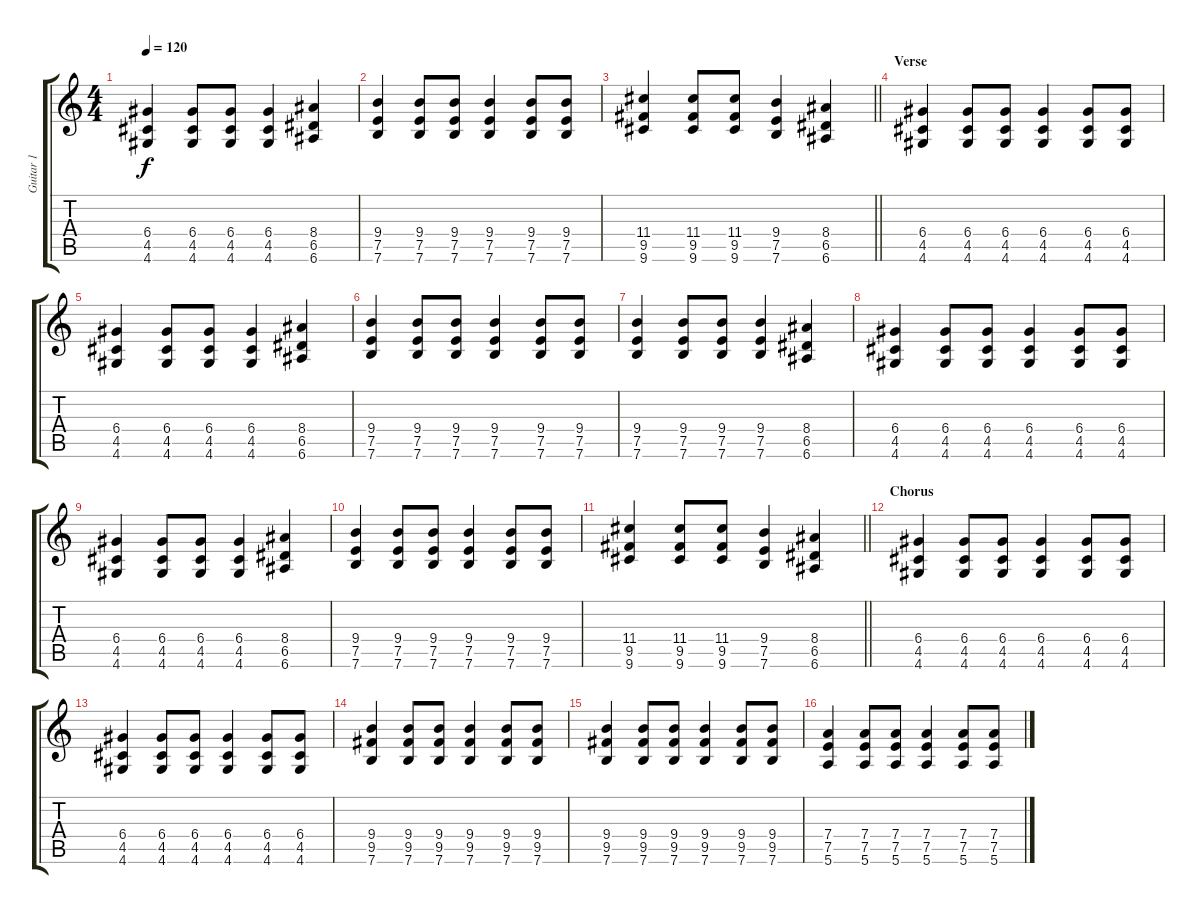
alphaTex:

\track ("Guitar 1" "Guitar 1") {instrument distortionguitar}
\staff {score tabs}
\tuning (E4 B3 G3 D3 A2 E2) {hide}
\ts (4 4)
\tempo 120
\clef g2
\ks c
(6.4 4.5 4.6).4{dy f} (6.4 4.5 4.6).8 (6.4 4.5 4.6).8 (6.4 4.5 4.6).4 (8.4 6.5 6.6).4 |
(9.4 7.5 7.6).4 (9.4 7.5 7.6).8 (9.4 7.5 7.6).8 (9.4 7.5 7.6).4 (9.4 7.5 7.6).8 (9.4 7.5 7.6).8 |
\barLineRight lightlight
(11.4 9.5 9.6).4 (11.4 9.5 9.6).8 (11.4 9.5 9.6).8 (9.4 7.5 7.6).4 (8.4 6.5 6.6).4 |
\section ("" "Verse")
(6.4 4.5 4.6).4 (6.4 4.5 4.6).8 (6.4 4.5 4.6).8 (6.4 4.5 4.6).4 (6.4 4.5 4.6).8 (6.4 4.5 4.6).8 |
(6.4 4.5 4.6).4 (6.4 4.5 4.6).8 (6.4 4.5 4.6).8 (6.4 4.5 4.6).4 (8.4 6.5 6.6).4 |
(9.4 7.5 7.6).4 (9.4 7.5 7.6).8 (9.4 7.5 7.6).8 (9.4 7.5 7.6).4 (9.4 7.5 7.6).8 (9.4 7.5 7.6).8 |
(9.4 7.5 7.6).4 (9.4 7.5 7.6).8 (9.4 7.5 7.6).8 (9.4 7.5 7.6).4 (8.4 6.5 6.6).4 |
(6.4 4.5 4.6).4 (6.4 4.5 4.6).8 (6.4 4.5 4.6).8 (6.4 4.5 4.6).4 (6.4 4.5 4.6).8 (6.4 4.5 4.6).8 |
(6.4 4.5 4.6).4 (6.4 4.5 4.6).8 (6.4 4.5 4.6).8 (6.4 4.5 4.6).4 (8.4 6.5 6.6).4 |
(9.4 7.5 7.6).4 (9.4 7.5 7.6).8 (9.4 7.5 7.6).8 (9.4 7.5 7.6).4 (9.4 7.5 7.6).8 (9.4 7.5 7.6).8 |
\barLineRight lightlight
(11.4 9.5 9.6).4 (11.4 9.5 9.6).8 (11.4 9.5 9.6).8 (9.4 7.5 7.6).4 (8.4 6.5 6.6).4 |
\section ("" "Chorus")
(6.4 4.5 4.6).4 (6.4 4.5 4.6).8 (6.4 4.5 4.6).8 (6.4 4.5 4.6).4 (6.4 4.5 4.6).8 (6.4 4.5 4.6).8 |
(6.4 4.5 4.6).4 (6.4 4.5 4.6).8 (6.4 4.5 4.6).8 (6.4 4.5 4.6).4 (6.4 4.5 4.6).8 (6.4 4.5 4.6).8 |
(9.4 9.5 7.6).4 (9.4 9.5 7.6).8 (9.4 9.5 7.6).8 (9.4 9.5 7.6).4 (9.4 9.5 7.6).8 (9.4 9.5 7.6).8 |
(9.4 9.5 7.6).4 (9.4 9.5 7.6).8 (9.4 9.5 7.6).8 (9.4 9.5 7.6).4 (9.4 9.5 7.6).8 (9.4 9.5 7.6).8 |
(7.4 7.5 5.6).4 (7.4 7.5 5.6).8 (7.4 7.5 5.6).8 (7.4 7.5 5.6).4 (7.4 7.5 5.6).8 (7.4 7.5 5.6).8
